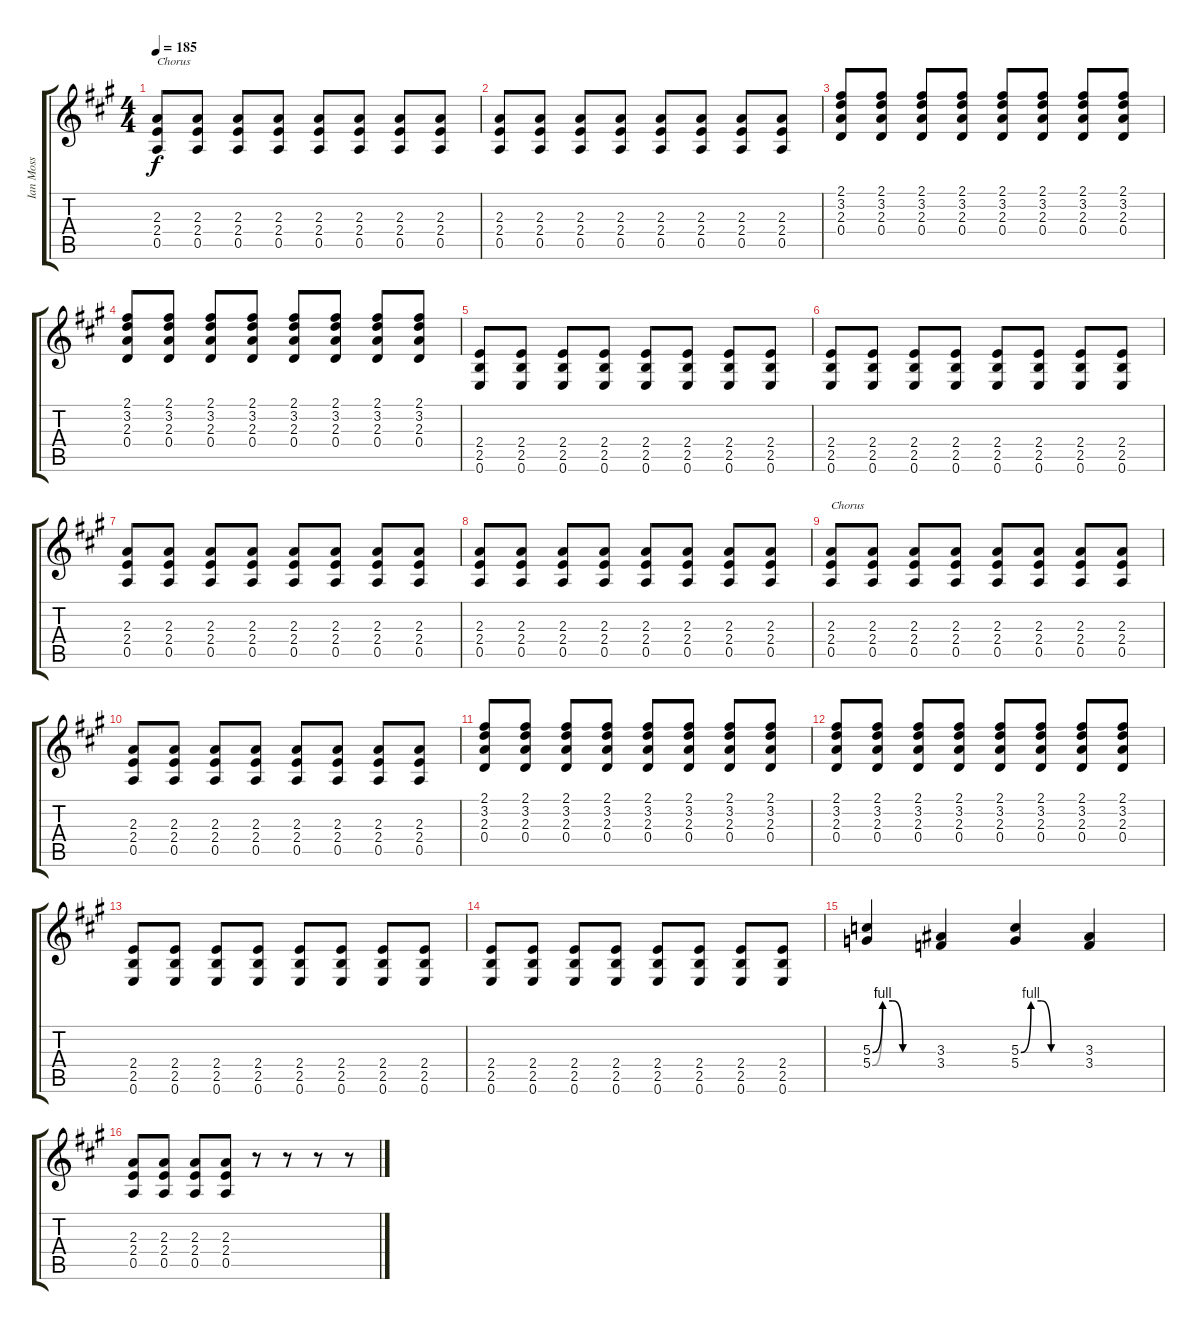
\track ("Ian Moss" "Ian Moss") {instrument overdrivenguitar}
\staff {score tabs}
\tuning (E4 B3 G3 D3 A2 E2) {hide}
\ts (4 4)
\tempo 185
\clef g2
\ks a
(2.3 2.4 0.5).8{txt "Chorus" dy f} (2.3 2.4 0.5).8 (2.3 2.4 0.5).8 (2.3 2.4 0.5).8 (2.3 2.4 0.5).8 (2.3 2.4 0.5).8 (2.3 2.4 0.5).8 (2.3 2.4 0.5).8 |
(2.3 2.4 0.5).8 (2.3 2.4 0.5).8 (2.3 2.4 0.5).8 (2.3 2.4 0.5).8 (2.3 2.4 0.5).8 (2.3 2.4 0.5).8 (2.3 2.4 0.5).8 (2.3 2.4 0.5).8 |
(2.1 3.2 2.3 0.4).8 (2.1 3.2 2.3 0.4).8 (2.1 3.2 2.3 0.4).8 (2.1 3.2 2.3 0.4).8 (2.1 3.2 2.3 0.4).8 (2.1 3.2 2.3 0.4).8 (2.1 3.2 2.3 0.4).8 (2.1 3.2 2.3 0.4).8 |
(2.1 3.2 2.3 0.4).8 (2.1 3.2 2.3 0.4).8 (2.1 3.2 2.3 0.4).8 (2.1 3.2 2.3 0.4).8 (2.1 3.2 2.3 0.4).8 (2.1 3.2 2.3 0.4).8 (2.1 3.2 2.3 0.4).8 (2.1 3.2 2.3 0.4).8 |
(2.4 2.5 0.6).8 (2.4 2.5 0.6).8 (2.4 2.5 0.6).8 (2.4 2.5 0.6).8 (2.4 2.5 0.6).8 (2.4 2.5 0.6).8 (2.4 2.5 0.6).8 (2.4 2.5 0.6).8 |
(2.4 2.5 0.6).8 (2.4 2.5 0.6).8 (2.4 2.5 0.6).8 (2.4 2.5 0.6).8 (2.4 2.5 0.6).8 (2.4 2.5 0.6).8 (2.4 2.5 0.6).8 (2.4 2.5 0.6).8 |
(2.3 2.4 0.5).8 (2.3 2.4 0.5).8 (2.3 2.4 0.5).8 (2.3 2.4 0.5).8 (2.3 2.4 0.5).8 (2.3 2.4 0.5).8 (2.3 2.4 0.5).8 (2.3 2.4 0.5).8 |
(2.3 2.4 0.5).8 (2.3 2.4 0.5).8 (2.3 2.4 0.5).8 (2.3 2.4 0.5).8 (2.3 2.4 0.5).8 (2.3 2.4 0.5).8 (2.3 2.4 0.5).8 (2.3 2.4 0.5).8 |
(2.3 2.4 0.5).8{txt "Chorus"} (2.3 2.4 0.5).8 (2.3 2.4 0.5).8 (2.3 2.4 0.5).8 (2.3 2.4 0.5).8 (2.3 2.4 0.5).8 (2.3 2.4 0.5).8 (2.3 2.4 0.5).8 |
(2.3 2.4 0.5).8 (2.3 2.4 0.5).8 (2.3 2.4 0.5).8 (2.3 2.4 0.5).8 (2.3 2.4 0.5).8 (2.3 2.4 0.5).8 (2.3 2.4 0.5).8 (2.3 2.4 0.5).8 |
(2.1 3.2 2.3 0.4).8 (2.1 3.2 2.3 0.4).8 (2.1 3.2 2.3 0.4).8 (2.1 3.2 2.3 0.4).8 (2.1 3.2 2.3 0.4).8 (2.1 3.2 2.3 0.4).8 (2.1 3.2 2.3 0.4).8 (2.1 3.2 2.3 0.4).8 |
(2.1 3.2 2.3 0.4).8 (2.1 3.2 2.3 0.4).8 (2.1 3.2 2.3 0.4).8 (2.1 3.2 2.3 0.4).8 (2.1 3.2 2.3 0.4).8 (2.1 3.2 2.3 0.4).8 (2.1 3.2 2.3 0.4).8 (2.1 3.2 2.3 0.4).8 |
(2.4 2.5 0.6).8 (2.4 2.5 0.6).8 (2.4 2.5 0.6).8 (2.4 2.5 0.6).8 (2.4 2.5 0.6).8 (2.4 2.5 0.6).8 (2.4 2.5 0.6).8 (2.4 2.5 0.6).8 |
(2.4 2.5 0.6).8 (2.4 2.5 0.6).8 (2.4 2.5 0.6).8 (2.4 2.5 0.6).8 (2.4 2.5 0.6).8 (2.4 2.5 0.6).8 (2.4 2.5 0.6).8 (2.4 2.5 0.6).8 |
(5.3{be (custom 0 0 10 4 20 4 30 0 60 0)} 5.4{be (custom 0 0 10 4 20 4 30 0 60 0)}).4 (3.3 3.4).4 (5.3{be (custom 0 0 10 4 20 4 30 0 60 0)} 5.4).4 (3.3 3.4).4 |
(2.3 2.4 0.5).8 (2.3 2.4 0.5).8 (2.3 2.4 0.5).8 (2.3 2.4 0.5).8 r.8 r.8 r.8 r.8
